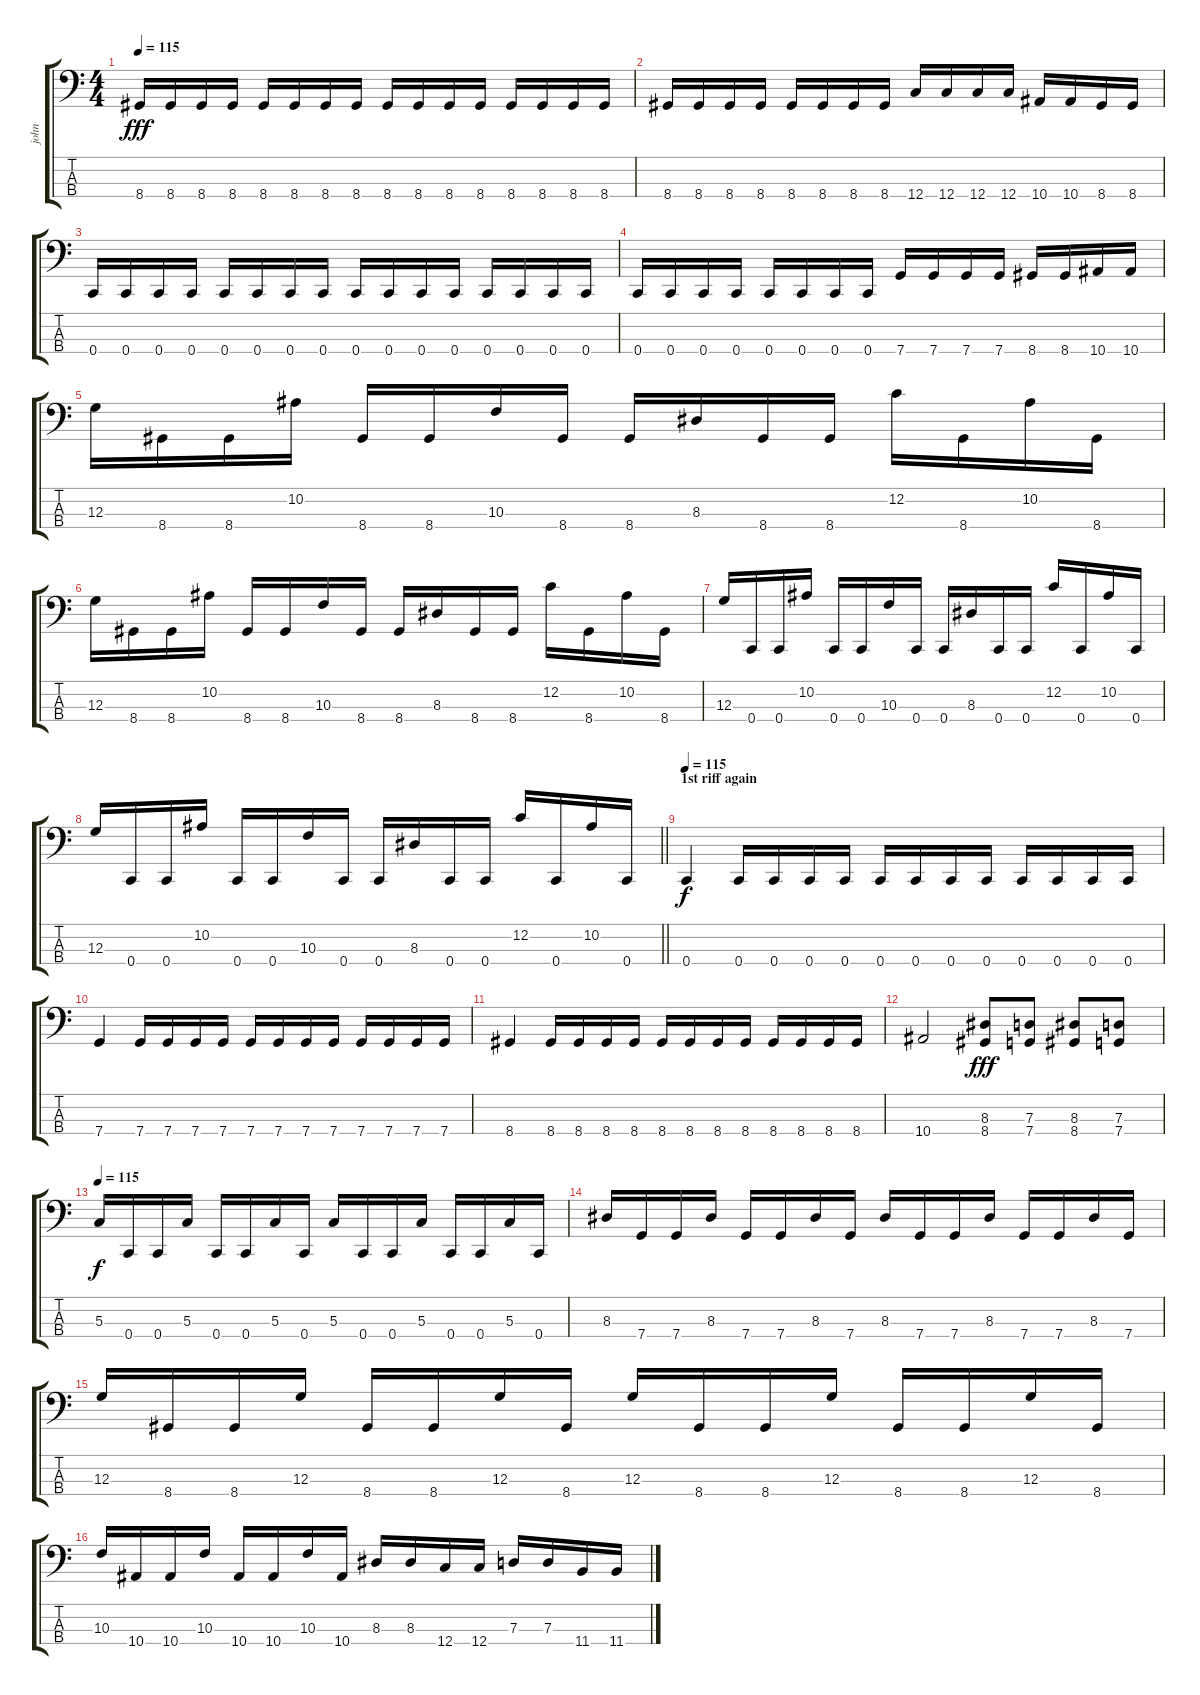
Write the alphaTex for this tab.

\track ("john" "john") {instrument electricbassfinger}
\staff {score tabs}
\tuning (F2 C2 G1 C1) {hide}
\ts (4 4)
\tempo 115
\clef f4
\ks c
8.4.16{dy fff} 8.4.16 8.4.16 8.4.16 8.4.16 8.4.16 8.4.16 8.4.16 8.4.16 8.4.16 8.4.16 8.4.16 8.4.16 8.4.16 8.4.16 8.4.16 |
8.4.16 8.4.16 8.4.16 8.4.16 8.4.16 8.4.16 8.4.16 8.4.16 12.4.16 12.4.16 12.4.16 12.4.16 10.4.16 10.4.16 8.4.16 8.4.16 |
0.4.16 0.4.16 0.4.16 0.4.16 0.4.16 0.4.16 0.4.16 0.4.16 0.4.16 0.4.16 0.4.16 0.4.16 0.4.16 0.4.16 0.4.16 0.4.16 |
0.4.16 0.4.16 0.4.16 0.4.16 0.4.16 0.4.16 0.4.16 0.4.16 7.4.16 7.4.16 7.4.16 7.4.16 8.4.16 8.4.16 10.4.16 10.4.16 |
12.3.16 8.4.16 8.4.16 10.2.16 8.4.16 8.4.16 10.3.16 8.4.16 8.4.16 8.3.16 8.4.16 8.4.16 12.2.16 8.4.16 10.2.16 8.4.16 |
12.3.16 8.4.16 8.4.16 10.2.16 8.4.16 8.4.16 10.3.16 8.4.16 8.4.16 8.3.16 8.4.16 8.4.16 12.2.16 8.4.16 10.2.16 8.4.16 |
12.3.16 0.4.16 0.4.16 10.2.16 0.4.16 0.4.16 10.3.16 0.4.16 0.4.16 8.3.16 0.4.16 0.4.16 12.2.16 0.4.16 10.2.16 0.4.16 |
\barLineRight lightlight
12.3.16 0.4.16 0.4.16 10.2.16 0.4.16 0.4.16 10.3.16 0.4.16 0.4.16 8.3.16 0.4.16 0.4.16 12.2.16 0.4.16 10.2.16 0.4.16 |
\section ("" "1st riff again")
\tempo 115
0.4.4{dy f} 0.4.16 0.4.16 0.4.16 0.4.16 0.4.16 0.4.16 0.4.16 0.4.16 0.4.16 0.4.16 0.4.16 0.4.16 |
7.4.4 7.4.16 7.4.16 7.4.16 7.4.16 7.4.16 7.4.16 7.4.16 7.4.16 7.4.16 7.4.16 7.4.16 7.4.16 |
8.4.4 8.4.16 8.4.16 8.4.16 8.4.16 8.4.16 8.4.16 8.4.16 8.4.16 8.4.16 8.4.16 8.4.16 8.4.16 |
10.4.2 (8.3 8.4).8{dy fff} (7.3 7.4).8 (8.3 8.4).8 (7.3 7.4).8 |
\tempo 115
5.3.16{dy f} 0.4.16 0.4.16 5.3.16 0.4.16 0.4.16 5.3.16 0.4.16 5.3.16 0.4.16 0.4.16 5.3.16 0.4.16 0.4.16 5.3.16 0.4.16 |
8.3.16 7.4.16 7.4.16 8.3.16 7.4.16 7.4.16 8.3.16 7.4.16 8.3.16 7.4.16 7.4.16 8.3.16 7.4.16 7.4.16 8.3.16 7.4.16 |
12.3.16 8.4.16 8.4.16 12.3.16 8.4.16 8.4.16 12.3.16 8.4.16 12.3.16 8.4.16 8.4.16 12.3.16 8.4.16 8.4.16 12.3.16 8.4.16 |
10.3.16 10.4.16 10.4.16 10.3.16 10.4.16 10.4.16 10.3.16 10.4.16 8.3.16 8.3.16 12.4.16 12.4.16 7.3.16 7.3.16 11.4.16 11.4.16
